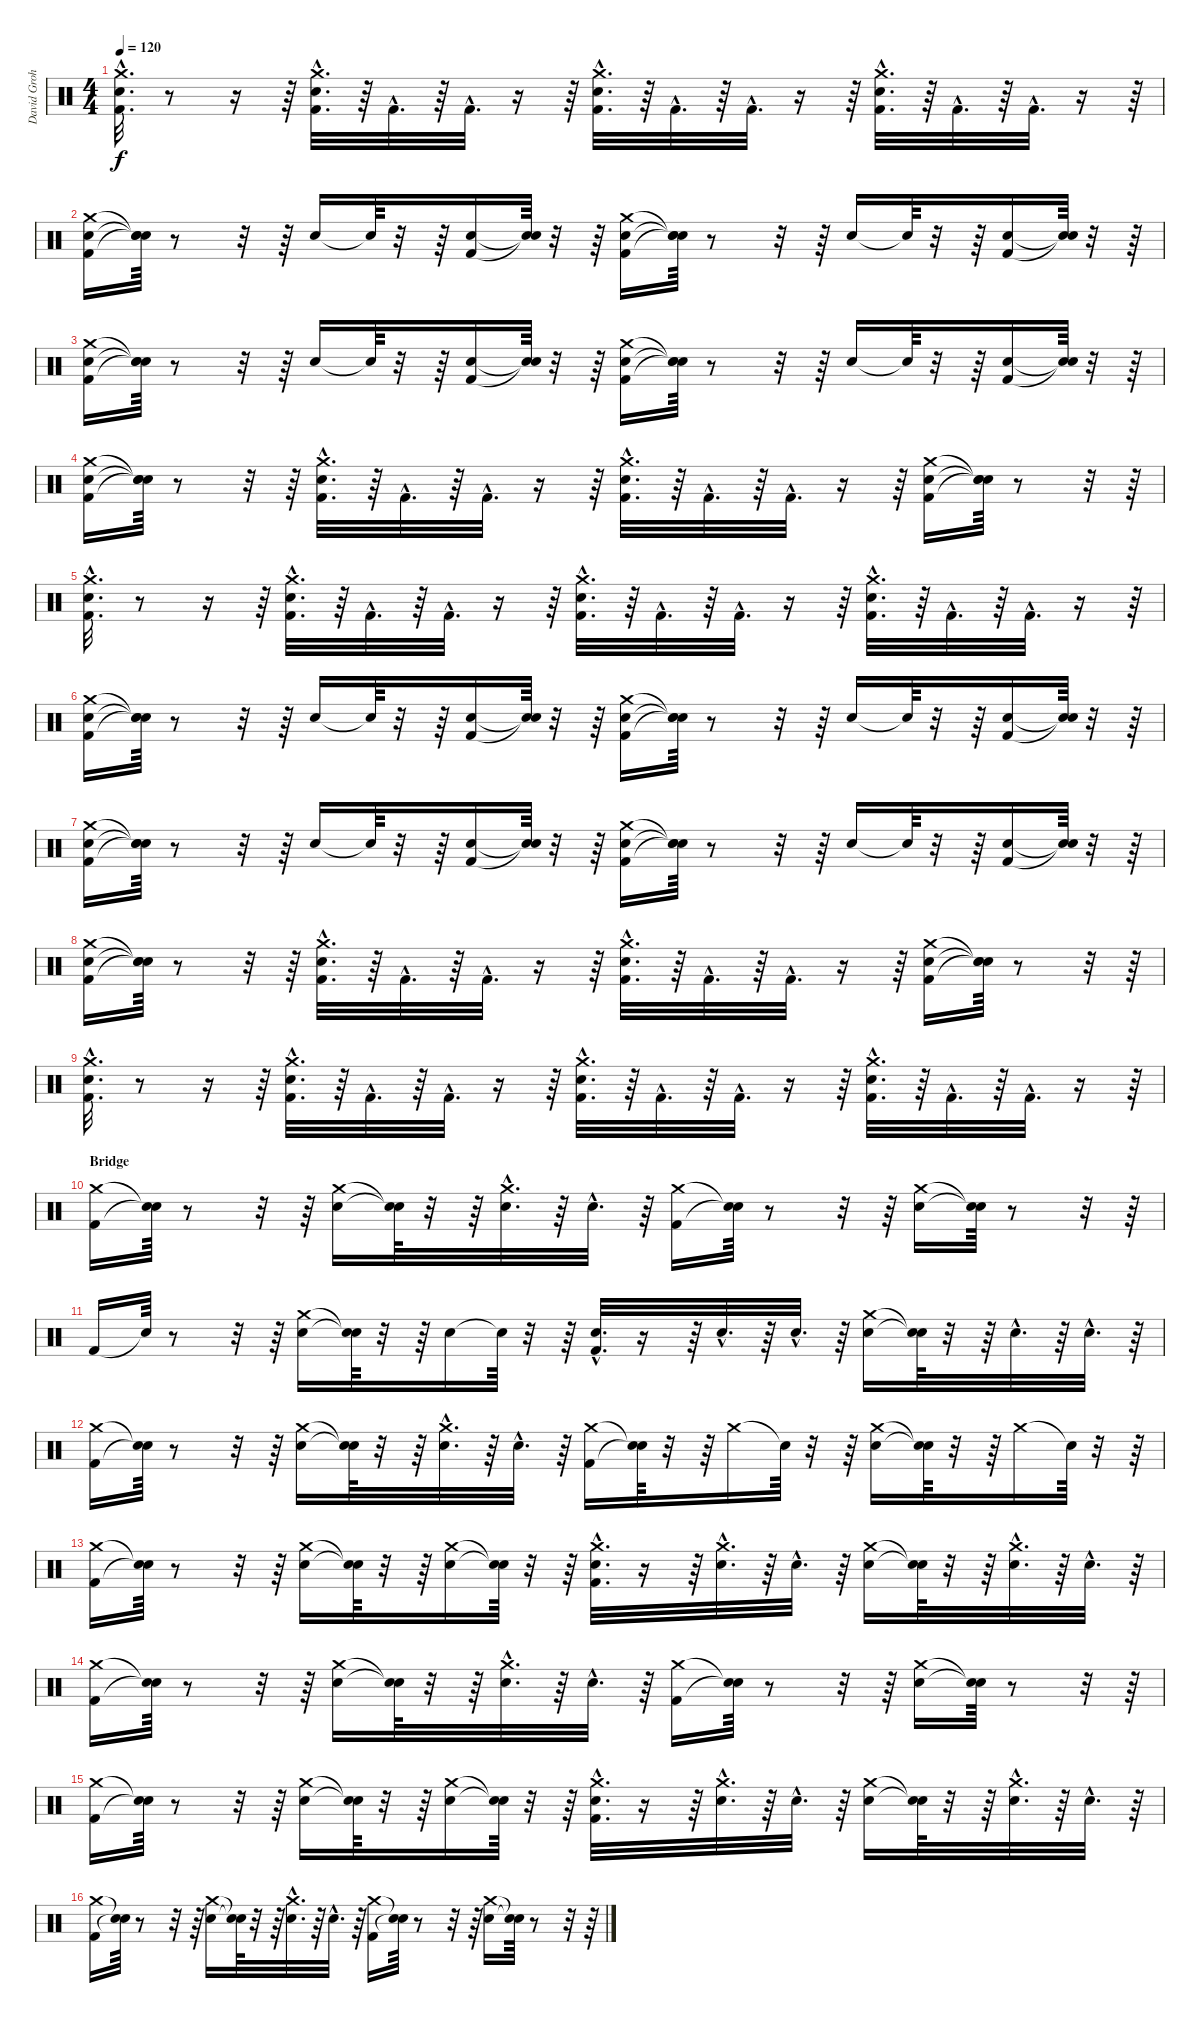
\track ("David Grohl : Drums" "David Groh") {instrument percussion}
\staff {score}
\articulation defaults
\ts (4 4)
\tempo 120
\clef neutral
\ks c
("Snare (hit) 2"{hac} "Kick (hit) 2"{hac} "Crash medium (hit)"{hac}).32{d dy f} r.8 r.16 r.64 ("Kick (hit) 2"{hac} "Snare (hit) 2"{hac} "Crash medium (hit)"{hac}).32{d} r.64 "Kick (hit) 2"{hac}.32{d} r.64 "Kick (hit) 2"{hac}.32{d} r.16 r.64 ("Snare (hit) 2"{hac} "Kick (hit) 2"{hac} "Crash medium (hit)"{hac}).32{d} r.64 "Kick (hit) 2"{hac}.32{d} r.64 "Kick (hit) 2"{hac}.32{d} r.16 r.64 ("Kick (hit) 2"{hac} "Snare (hit) 2"{hac} "Crash medium (hit)"{hac}).32{d} r.64 "Kick (hit) 2"{hac}.32{d} r.64 "Kick (hit) 2"{hac}.32{d} r.16 r.64 |
("Kick (hit) 2" "Snare (hit) 2" "Crash medium (hit)").16 ("Snare (hit)"{t} "Snare (hit)"{t} "Snare (hit)"{t}).64 r.8 r.32 r.64 "Snare (hit) 2".16 "Snare (hit)"{t}.64 r.32 r.64 ("Kick (hit) 2" "Snare (hit) 2").16 ("Snare (hit)"{t} "Snare (hit)"{t}).64 r.32 r.64 ("Snare (hit) 2" "Kick (hit) 2" "Crash medium (hit)").16 ("Snare (hit)"{t} "Snare (hit)"{t} "Snare (hit)"{t}).64 r.8 r.32 r.64 "Snare (hit) 2".16 "Snare (hit)"{t}.64 r.32 r.64 ("Snare (hit) 2" "Kick (hit) 2").16 ("Snare (hit)"{t} "Snare (hit)"{t}).64 r.32 r.64 |
("Kick (hit) 2" "Snare (hit) 2" "Crash medium (hit)").16 ("Snare (hit)"{t} "Snare (hit)"{t} "Snare (hit)"{t}).64 r.8 r.32 r.64 "Snare (hit) 2".16 "Snare (hit)"{t}.64 r.32 r.64 ("Kick (hit) 2" "Snare (hit) 2").16 ("Snare (hit)"{t} "Snare (hit)"{t}).64 r.32 r.64 ("Snare (hit) 2" "Kick (hit) 2" "Crash medium (hit)").16 ("Snare (hit)"{t} "Snare (hit)"{t} "Snare (hit)"{t}).64 r.8 r.32 r.64 "Snare (hit) 2".16 "Snare (hit)"{t}.64 r.32 r.64 ("Snare (hit) 2" "Kick (hit) 2").16 ("Snare (hit)"{t} "Snare (hit)"{t}).64 r.32 r.64 |
("Kick (hit) 2" "Snare (hit) 2" "Crash medium (hit)").16 ("Snare (hit)"{t} "Snare (hit)"{t} "Snare (hit)"{t}).64 r.8 r.32 r.64 ("Crash medium (hit)"{hac} "Snare (hit) 2"{hac} "Kick (hit) 2"{hac}).32{d} r.64 "Kick (hit) 2"{hac}.32{d} r.64 "Kick (hit) 2"{hac}.32{d} r.16 r.64 ("Kick (hit) 2"{hac} "Snare (hit) 2"{hac} "Crash medium (hit)"{hac}).32{d} r.64 "Kick (hit) 2"{hac}.32{d} r.64 "Kick (hit) 2"{hac}.32{d} r.16 r.64 ("Crash medium (hit)" "Snare (hit) 2" "Kick (hit) 2").16 ("Snare (hit)"{t} "Snare (hit)"{t} "Snare (hit)"{t}).64 r.8 r.32 r.64 |
("Snare (hit) 2"{hac} "Kick (hit) 2"{hac} "Crash medium (hit)"{hac}).32{d} r.8 r.16 r.64 ("Kick (hit) 2"{hac} "Snare (hit) 2"{hac} "Crash medium (hit)"{hac}).32{d} r.64 "Kick (hit) 2"{hac}.32{d} r.64 "Kick (hit) 2"{hac}.32{d} r.16 r.64 ("Snare (hit) 2"{hac} "Kick (hit) 2"{hac} "Crash medium (hit)"{hac}).32{d} r.64 "Kick (hit) 2"{hac}.32{d} r.64 "Kick (hit) 2"{hac}.32{d} r.16 r.64 ("Kick (hit) 2"{hac} "Snare (hit) 2"{hac} "Crash medium (hit)"{hac}).32{d} r.64 "Kick (hit) 2"{hac}.32{d} r.64 "Kick (hit) 2"{hac}.32{d} r.16 r.64 |
("Kick (hit) 2" "Snare (hit) 2" "Crash medium (hit)").16 ("Snare (hit)"{t} "Snare (hit)"{t} "Snare (hit)"{t}).64 r.8 r.32 r.64 "Snare (hit) 2".16 "Snare (hit)"{t}.64 r.32 r.64 ("Kick (hit) 2" "Snare (hit) 2").16 ("Snare (hit)"{t} "Snare (hit)"{t}).64 r.32 r.64 ("Snare (hit) 2" "Kick (hit) 2" "Crash medium (hit)").16 ("Snare (hit)"{t} "Snare (hit)"{t} "Snare (hit)"{t}).64 r.8 r.32 r.64 "Snare (hit) 2".16 "Snare (hit)"{t}.64 r.32 r.64 ("Snare (hit) 2" "Kick (hit) 2").16 ("Snare (hit)"{t} "Snare (hit)"{t}).64 r.32 r.64 |
("Kick (hit) 2" "Snare (hit) 2" "Crash medium (hit)").16 ("Snare (hit)"{t} "Snare (hit)"{t} "Snare (hit)"{t}).64 r.8 r.32 r.64 "Snare (hit) 2".16 "Snare (hit)"{t}.64 r.32 r.64 ("Kick (hit) 2" "Snare (hit) 2").16 ("Snare (hit)"{t} "Snare (hit)"{t}).64 r.32 r.64 ("Snare (hit) 2" "Kick (hit) 2" "Crash medium (hit)").16 ("Snare (hit)"{t} "Snare (hit)"{t} "Snare (hit)"{t}).64 r.8 r.32 r.64 "Snare (hit) 2".16 "Snare (hit)"{t}.64 r.32 r.64 ("Snare (hit) 2" "Kick (hit) 2").16 ("Snare (hit)"{t} "Snare (hit)"{t}).64 r.32 r.64 |
("Kick (hit) 2" "Snare (hit) 2" "Crash medium (hit)").16 ("Snare (hit)"{t} "Snare (hit)"{t} "Snare (hit)"{t}).64 r.8 r.32 r.64 ("Crash medium (hit)"{hac} "Snare (hit) 2"{hac} "Kick (hit) 2"{hac}).32{d} r.64 "Kick (hit) 2"{hac}.32{d} r.64 "Kick (hit) 2"{hac}.32{d} r.16 r.64 ("Kick (hit) 2"{hac} "Snare (hit) 2"{hac} "Crash medium (hit)"{hac}).32{d} r.64 "Kick (hit) 2"{hac}.32{d} r.64 "Kick (hit) 2"{hac}.32{d} r.16 r.64 ("Crash medium (hit)" "Snare (hit) 2" "Kick (hit) 2").16 ("Snare (hit)"{t} "Snare (hit)"{t} "Snare (hit)"{t}).64 r.8 r.32 r.64 |
("Snare (hit) 2"{hac} "Kick (hit) 2"{hac} "Crash medium (hit)"{hac}).32{d} r.8 r.16 r.64 ("Kick (hit) 2"{hac} "Snare (hit) 2"{hac} "Crash medium (hit)"{hac}).32{d} r.64 "Kick (hit) 2"{hac}.32{d} r.64 "Kick (hit) 2"{hac}.32{d} r.16 r.64 ("Snare (hit) 2"{hac} "Kick (hit) 2"{hac} "Crash medium (hit)"{hac}).32{d} r.64 "Kick (hit) 2"{hac}.32{d} r.64 "Kick (hit) 2"{hac}.32{d} r.16 r.64 ("Kick (hit) 2"{hac} "Snare (hit) 2"{hac} "Crash medium (hit)"{hac}).32{d} r.64 "Kick (hit) 2"{hac}.32{d} r.64 "Kick (hit) 2"{hac}.32{d} r.16 r.64 |
\section ("" "Bridge")
("Kick (hit) 2" "Crash medium (hit)").16 ("Snare (hit)"{t} "Snare (hit)"{t}).64 r.8 r.32 r.64 ("Snare (hit) 2" "Crash medium (hit)").16 ("Snare (hit)"{t} "Snare (hit)"{t}).64 r.32 r.64 ("Crash medium (hit)"{hac} "Snare (hit) 2"{hac}).32{d} r.64 "Snare (hit) 2"{hac}.32{d} r.64 ("Kick (hit) 2" "Crash medium (hit)").16 ("Snare (hit)"{t} "Snare (hit)"{t}).64 r.8 r.32 r.64 ("Snare (hit) 2" "Crash medium (hit)").16 ("Snare (hit)"{t} "Snare (hit)"{t}).64 r.8 r.32 r.64 |
"Kick (hit) 2".16 "Snare (hit)"{t}.64 r.8 r.32 r.64 ("Snare (hit) 2" "Crash medium (hit)").16 ("Snare (hit)"{t} "Snare (hit)"{t}).64 r.32 r.64 "Snare (hit) 2".16 "Snare (hit)"{t}.64 r.32 r.64 ("Kick (hit) 2"{hac} "Snare (hit) 2"{hac}).32{d} r.16 r.64 "Snare (hit) 2"{hac}.32{d} r.64 "Electric Snare (hit)"{hac}.32{d} r.64 ("Snare (hit) 2" "Crash medium (hit)").16 ("Snare (hit)"{t} "Snare (hit)"{t}).64 r.32 r.64 "Snare (hit) 2"{hac}.32{d} r.64 "Snare (hit) 2"{hac}.32{d} r.64 |
("Kick (hit) 2" "Crash medium (hit)").16 ("Snare (hit)"{t} "Snare (hit)"{t}).64 r.8 r.32 r.64 ("Snare (hit) 2" "Crash medium (hit)").16 ("Snare (hit)"{t} "Snare (hit)"{t}).64 r.32 r.64 ("Crash medium (hit)"{hac} "Snare (hit) 2"{hac}).32{d} r.64 "Snare (hit) 2"{hac}.32{d} r.64 ("Kick (hit) 2" "Crash medium (hit)").16 ("Snare (hit)"{t} "Snare (hit)"{t}).64 r.32 r.64 "Crash medium (hit)".16 "Snare (hit)"{t}.64 r.32 r.64 ("Snare (hit) 2" "Crash medium (hit)").16 ("Snare (hit)"{t} "Snare (hit)"{t}).64 r.32 r.64 "Crash medium (hit)".16 "Snare (hit)"{t}.64 r.32 r.64 |
("Kick (hit) 2" "Crash medium (hit)").16 ("Snare (hit)"{t} "Snare (hit)"{t}).64 r.8 r.32 r.64 ("Snare (hit) 2" "Crash medium (hit)").16 ("Snare (hit)"{t} "Snare (hit)"{t}).64 r.32 r.64 ("Snare (hit) 2" "Crash medium (hit)").16 ("Snare (hit)"{t} "Snare (hit)"{t}).64 r.32 r.64 ("Kick (hit) 2"{hac} "Snare (hit) 2"{hac} "Crash medium (hit)"{hac}).32{d} r.16 r.64 ("Snare (hit) 2"{hac} "Crash medium (hit)"{hac}).32{d} r.64 "Electric Snare (hit)"{hac}.32{d} r.64 ("Snare (hit) 2" "Crash medium (hit)").16 ("Snare (hit)"{t} "Snare (hit)"{t}).64 r.32 r.64 ("Snare (hit) 2"{hac} "Crash medium (hit)"{hac}).32{d} r.64 "Snare (hit) 2"{hac}.32{d} r.64 |
("Kick (hit) 2" "Crash medium (hit)").16 ("Snare (hit)"{t} "Snare (hit)"{t}).64 r.8 r.32 r.64 ("Snare (hit) 2" "Crash medium (hit)").16 ("Snare (hit)"{t} "Snare (hit)"{t}).64 r.32 r.64 ("Crash medium (hit)"{hac} "Snare (hit) 2"{hac}).32{d} r.64 "Snare (hit) 2"{hac}.32{d} r.64 ("Kick (hit) 2" "Crash medium (hit)").16 ("Snare (hit)"{t} "Snare (hit)"{t}).64 r.8 r.32 r.64 ("Snare (hit) 2" "Crash medium (hit)").16 ("Snare (hit)"{t} "Snare (hit)"{t}).64 r.8 r.32 r.64 |
("Kick (hit) 2" "Crash medium (hit)").16 ("Snare (hit)"{t} "Snare (hit)"{t}).64 r.8 r.32 r.64 ("Snare (hit) 2" "Crash medium (hit)").16 ("Snare (hit)"{t} "Snare (hit)"{t}).64 r.32 r.64 ("Snare (hit) 2" "Crash medium (hit)").16 ("Snare (hit)"{t} "Snare (hit)"{t}).64 r.32 r.64 ("Kick (hit) 2"{hac} "Snare (hit) 2"{hac} "Crash medium (hit)"{hac}).32{d} r.16 r.64 ("Snare (hit) 2"{hac} "Crash medium (hit)"{hac}).32{d} r.64 "Electric Snare (hit)"{hac}.32{d} r.64 ("Snare (hit) 2" "Crash medium (hit)").16 ("Snare (hit)"{t} "Snare (hit)"{t}).64 r.32 r.64 ("Snare (hit) 2"{hac} "Crash medium (hit)"{hac}).32{d} r.64 "Snare (hit) 2"{hac}.32{d} r.64 |
("Kick (hit) 2" "Crash medium (hit)").16 ("Snare (hit)"{t} "Snare (hit)"{t}).64 r.8 r.32 r.64 ("Snare (hit) 2" "Crash medium (hit)").16 ("Snare (hit)"{t} "Snare (hit)"{t}).64 r.32 r.64 ("Crash medium (hit)"{hac} "Snare (hit) 2"{hac}).32{d} r.64 "Snare (hit) 2"{hac}.32{d} r.64 ("Kick (hit) 2" "Crash medium (hit)").16 ("Snare (hit)"{t} "Snare (hit)"{t}).64 r.8 r.32 r.64 ("Snare (hit) 2" "Crash medium (hit)").16 ("Snare (hit)"{t} "Snare (hit)"{t}).64 r.8 r.32 r.64
